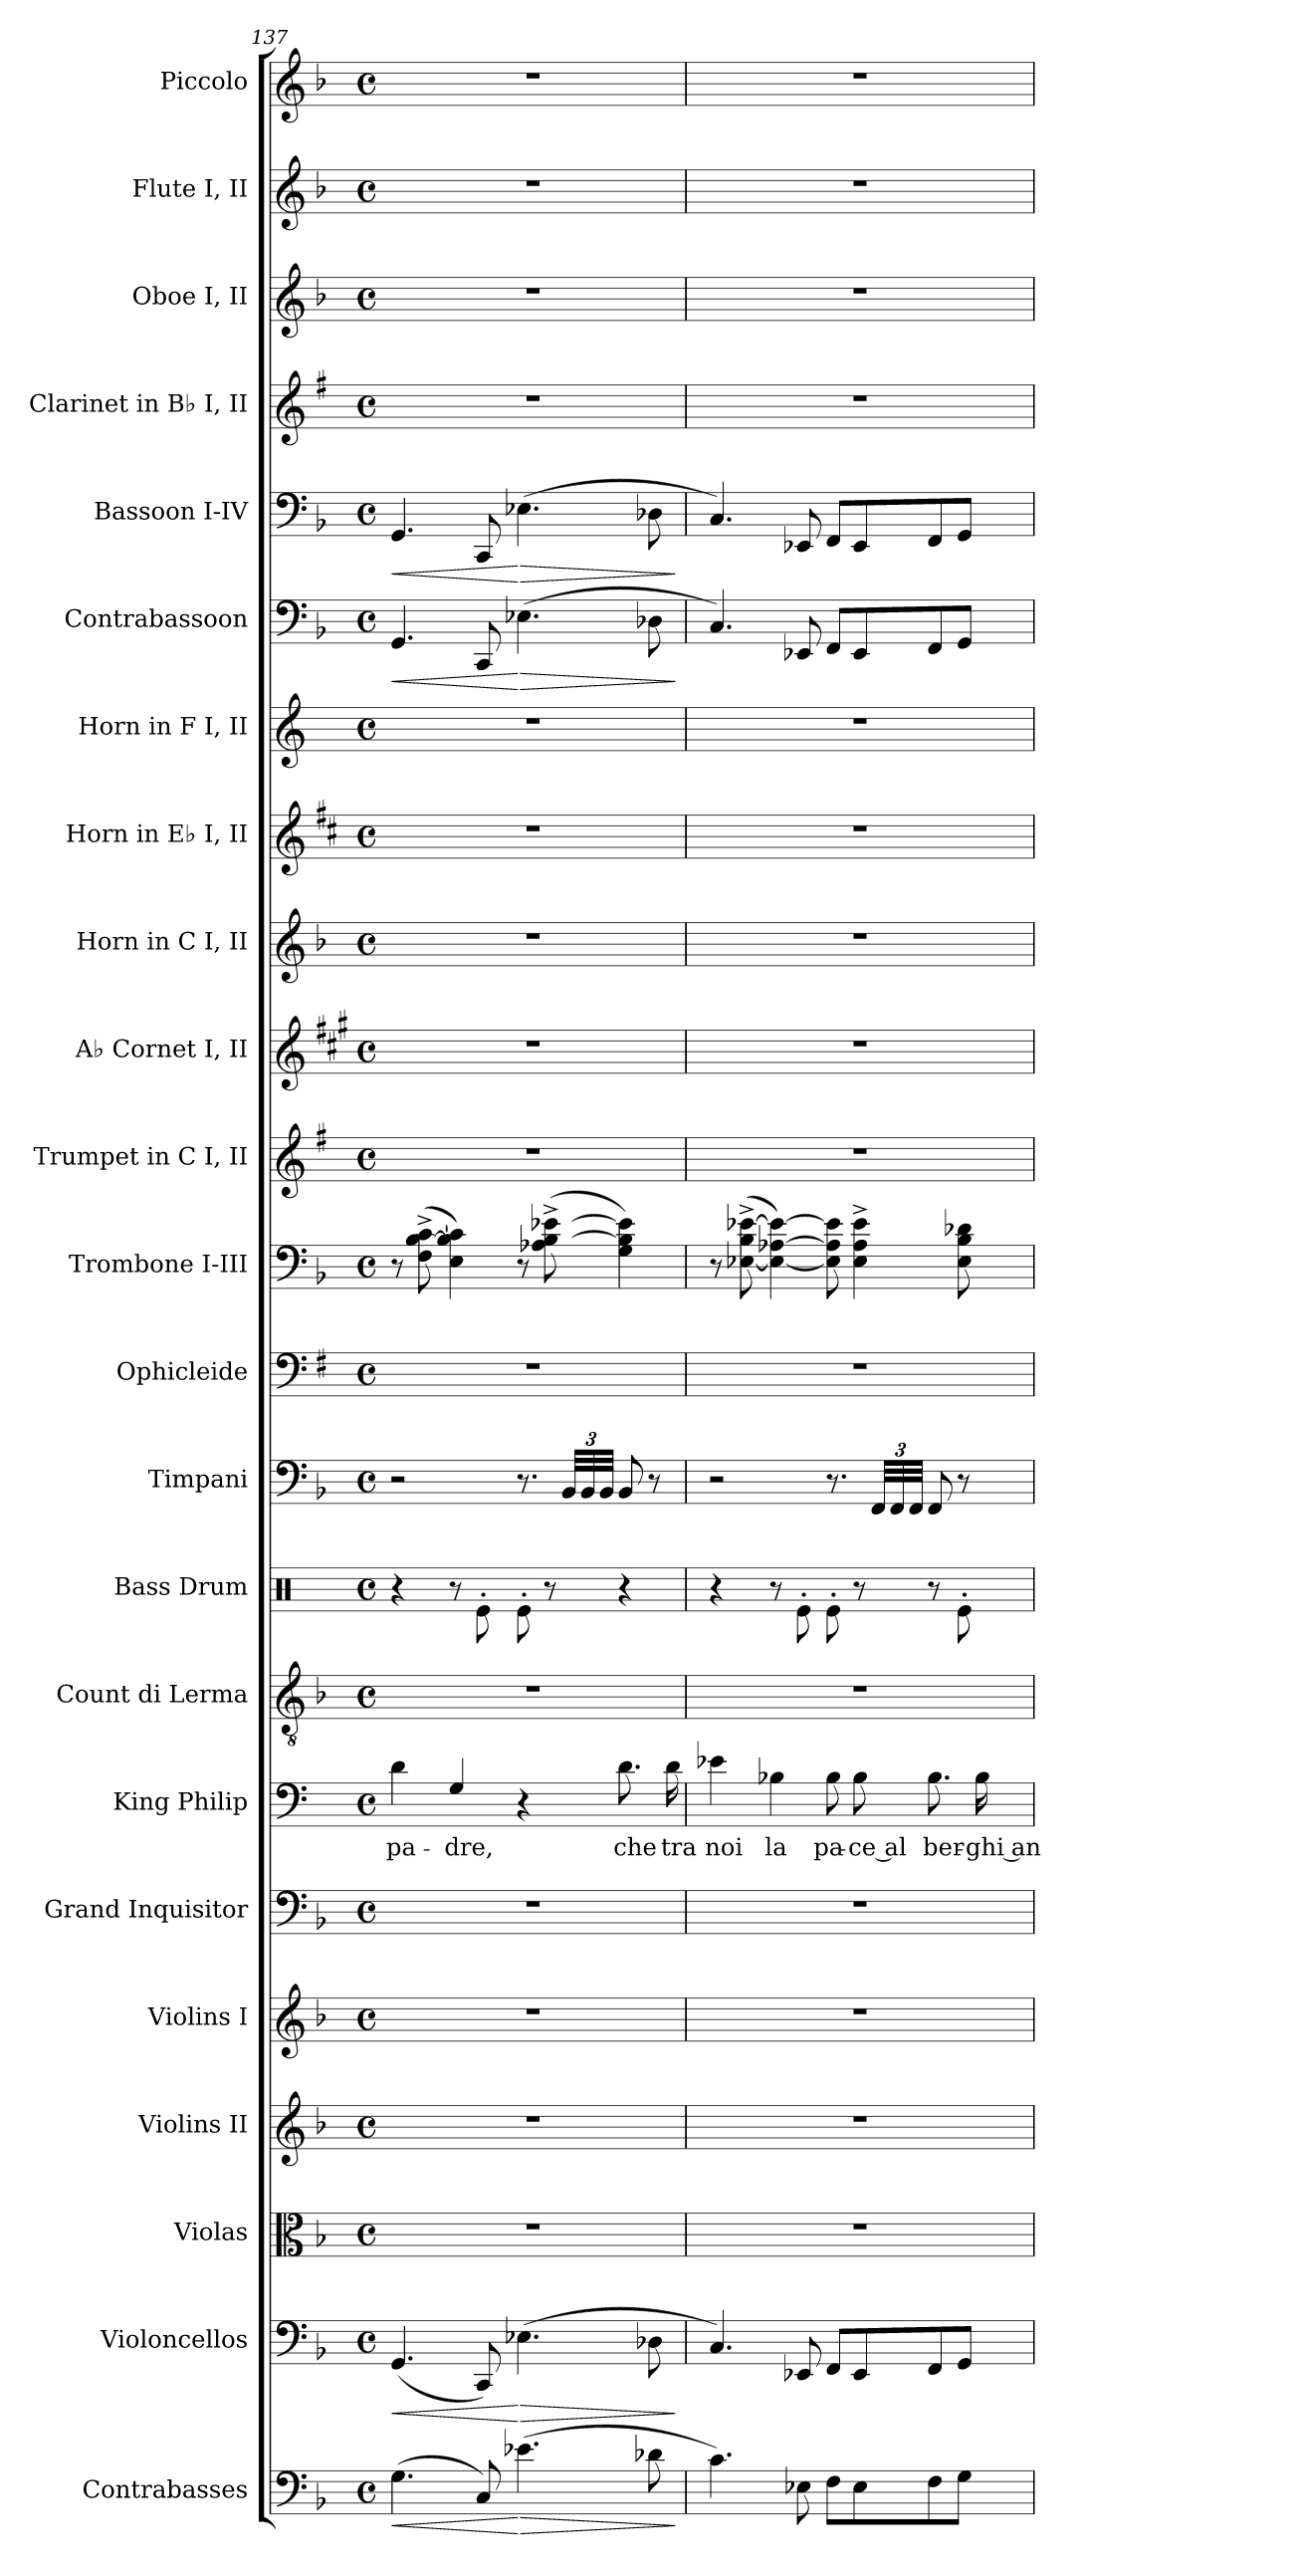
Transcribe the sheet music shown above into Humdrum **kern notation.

**kern	**dynam	**kern	**dynam	**kern	**kern	**kern	**kern	**kern	**text	**kern	**kern	**kern	**kern	**kern	**kern	**kern	**kern	**kern	**kern	**kern	**dynam	**kern	**dynam	**kern	**kern	**kern	**kern
*part23	*part23	*part22	*part22	*part21	*part20	*part19	*part18	*part17	*part17	*part16	*part15	*part14	*part13	*part12	*part11	*part10	*part9	*part8	*part7	*part6	*part6	*part5	*part5	*part4	*part3	*part2	*part1
*staff23	*staff23	*staff22	*staff22	*staff21	*staff20	*staff19	*staff18	*staff17	*staff17	*staff16	*staff15	*staff14	*staff13	*staff12	*staff11	*staff10	*staff9	*staff8	*staff7	*staff6	*staff6	*staff5	*staff5	*staff4	*staff3	*staff2	*staff1
*I"Contrabasses	*	*I"Violoncellos	*	*I"Violas	*I"Violins II	*I"Violins I	*I"Grand Inquisitor	*I"King Philip	*	*I"Count di Lerma	*I"Bass Drum	*I"Timpani	*I"Ophicleide	*I"Trombone I-III	*I"Trumpet in C I, II	*I"A♭ Cornet I, II	*I"Horn in C I, II	*I"Horn in E♭ I, II	*I"Horn in F I, II	*I"Contrabassoon	*	*I"Bassoon I-IV	*	*I"Clarinet in B♭ I, II	*I"Oboe I, II	*I"Flute I, II	*I"Piccolo
*I'Cb.	*	*I'Vc.	*	*I'Vla.	*I'Vln. II	*I'Vln. I	*I'G.I.	*I'K.P.	*	*I'di L.	*I'BD	*I'Timp.	*I'Oph.	*I'Tbn. I-III	*	*I'A ♭ Cnt. I, II	*	*	*	*I'Cbsn.	*	*I'Bsn. I-IV	*	*	*I'Ob. I, II	*I'Fl. I, II	*I'Picc.
*clefF4	*	*clefF4	*	*clefC3	*clefG2	*clefG2	*clefF4	*clefF4	*	*clefGv2	*clefX	*clefF4	*clefF4	*clefF4	*clefG2	*clefG2	*clefG2	*clefG2	*clefG2	*clefF4	*	*clefF4	*	*clefG2	*clefG2	*clefG2	*clefG2
*ITrd7c12	*	*	*	*	*	*	*	*ITrd4c7	*	*	*	*	*ITrd1c2	*	*ITrd1c2	*ITrd2c4	*ITrd7c12	*ITrd5c9	*ITrd4c7	*ITrd7c12	*	*	*	*ITrd1c2	*	*	*ITrd-7c-12
*k[b-]	*	*k[b-]	*	*k[b-]	*k[b-]	*k[b-]	*k[b-]	*k[b-]	*	*k[b-]	*k[]	*k[b-]	*k[b-]	*k[b-]	*k[b-]	*k[b-]	*k[b-]	*k[b-]	*k[b-]	*k[b-]	*	*k[b-]	*	*k[b-]	*k[b-]	*k[b-]	*k[b-]
*M4/4	*	*M4/4	*	*M4/4	*M4/4	*M4/4	*M4/4	*M4/4	*	*M4/4	*M4/4	*M4/4	*M4/4	*M4/4	*M4/4	*M4/4	*M4/4	*M4/4	*M4/4	*M4/4	*	*M4/4	*	*M4/4	*M4/4	*M4/4	*M4/4
*met(c)	*	*met(c)	*	*met(c)	*met(c)	*met(c)	*met(c)	*met(c)	*	*met(c)	*met(c)	*met(c)	*met(c)	*met(c)	*met(c)	*met(c)	*met(c)	*met(c)	*met(c)	*met(c)	*	*met(c)	*	*met(c)	*met(c)	*met(c)	*met(c)
=137	=137	=137	=137	=137	=137	=137	=137	=137	=137	=137	=137	=137	=137	=137	=137	=137	=137	=137	=137	=137	=137	=137	=137	=137	=137	=137	=137
!	!LO:HP:b	!	!LO:HP:b	!	!	!	!	!	!LO:LY:b	!	!	!	!	!	!	!	!	!	!	!	!LO:HP:b	!	!LO:HP:b	!	!	!	!
(>4.GG\	<	(<4.GG/	<	1r	1r	1r	1r	4G\	pa-	1r	4r	2r	1r	8r	1r	1r	1r	1r	1r	4.GGG/	<	4.GG/	<	1r	1r	1r	1r
.	.	.	.	.	.	.	.	.	.	.	.	.	.	(<8F\^ [8B-\^ [8c\^	.	.	.	.	.	.	.	.	.	.	.	.	.
!	!	!	!	!	!	!	!	!	!LO:LY:b	!	!	!	!	!	!	!	!	!	!	!	!	!	!	!	!	!	!
.	.	.	.	.	.	.	.	4C/	-dre,	.	8r	.	.	4E\ 4B-\] 4c\])	.	.	.	.	.	.	.	.	.	.	.	.	.
8CC/)	.	8CC/)	.	.	.	.	.	.	.	.	8Re'\	.	.	.	.	.	.	.	.	8CCC/	.	8CC/	.	.	.	.	.
!	!LO:HP:n=1:b	!	!LO:HP:n=1:b	!	!	!	!	!	!	!	!	!	!	!	!	!	!	!	!	!	!LO:HP:n=1:b	!	!LO:HP:n=1:b	!	!	!	!
(>4.E-X\	[ >	(>4.E-X\	[ >	.	.	.	.	4r	.	.	8Re'\	8.r	.	8r	.	.	.	.	.	(>4.EE-X\	[ >	(>4.E-X\	[ >	.	.	.	.
.	.	.	.	.	.	.	.	.	.	.	8r	.	.	(<8A-X\^ [8B-\^ [8e-i\^	.	.	.	.	.	.	.	.	.	.	.	.	.
*	*	*	*	*	*	*	*	*	*	*	*	*Xbrackettup	*	*	*	*	*	*	*	*	*	*	*	*	*	*	*
.	.	.	.	.	.	.	.	.	.	.	.	48BB-/LLL	.	.	.	.	.	.	.	.	.	.	.	.	.	.	.
.	.	.	.	.	.	.	.	.	.	.	.	48BB-/	.	.	.	.	.	.	.	.	.	.	.	.	.	.	.
.	.	.	.	.	.	.	.	.	.	.	.	48BB-/JJJ	.	.	.	.	.	.	.	.	.	.	.	.	.	.	.
!	!	!	!	!	!	!	!	!	!LO:LY:b	!	!	!	!	!	!	!	!	!	!	!	!	!	!	!	!	!	!
.	.	.	.	.	.	.	.	8.G\	che	.	4r	8BB-/	.	4G\ 4B-\] 4e-\])	.	.	.	.	.	.	.	.	.	.	.	.	.
8D-X\	.	8D-X\	.	.	.	.	.	.	.	.	.	8r	.	.	.	.	.	.	.	8DD-X\	.	8D-X\	.	.	.	.	.
!	!	!	!	!	!	!	!	!	!LO:LY:b	!	!	!	!	!	!	!	!	!	!	!	!	!	!	!	!	!	!
.	.	.	.	.	.	.	.	16G\	tra	.	.	.	.	.	.	.	.	.	.	.	.	.	.	.	.	.	.
.	]	.	]	.	.	.	.	.	.	.	.	.	.	.	.	.	.	.	.	.	]	.	]	.	.	.	.
!!LO:PB:g=z
=138	=138	=138	=138	=138	=138	=138	=138	=138	=138	=138	=138	=138	=138	=138	=138	=138	=138	=138	=138	=138	=138	=138	=138	=138	=138	=138	=138
*	*	*	*	*	*	*	*	*	*	*	*	*	*	*	*	*	*	*	*	*	*	*	*	*	*	*	*MM56
!	!	!	!	!	!	!	!	!	!LO:LY:b	!	!	!	!	!	!	!	!	!	!	!	!	!	!	!	!	!	!
4.C\)	.	4.C/)	.	1r	1r	1r	1r	4A-X\	noi	1r	4r	2r	1r	8r	1r	1r	1r	1r	1r	4.CC/)	.	4.C/)	.	1r	1r	1r	1r
.	.	.	.	.	.	.	.	.	.	.	.	.	.	(<[8E-i\^ 8B-\^ [8e-X\^	.	.	.	.	.	.	.	.	.	.	.	.	.
!	!	!	!	!	!	!	!	!	!LO:LY:b	!	!	!	!	!	!	!	!	!	!	!	!	!	!	!	!	!	!
.	.	.	.	.	.	.	.	4E-X\	la	.	8r	.	.	4E-\_ [4A-X\ 4e-\_)	.	.	.	.	.	.	.	.	.	.	.	.	.
8EE-X\	.	8EE-X/	.	.	.	.	.	.	.	.	8Re'\	.	.	.	.	.	.	.	.	8EEE-X/	.	8EE-X/	.	.	.	.	.
!	!	!	!	!	!	!	!	!	!LO:LY:b	!	!	!	!	!	!	!	!	!	!	!	!	!	!	!	!	!	!
8FF\L	.	8FF/L	.	.	.	.	.	8E-\	pa-	.	8Re'\	8.r	.	8E-\] 8A-\] 8e-\]	.	.	.	.	.	8FFF/L	.	8FF/L	.	.	.	.	.
!	!	!	!	!	!	!	!	!	!LO:LY:b	!	!	!	!	!	!	!	!	!	!	!	!	!	!	!	!	!	!
8EE-\	.	8EE-/	.	.	.	.	.	8E-\	ce al	.	8r	.	.	4E-\^ 4A-\^ 4e-\^	.	.	.	.	.	8EEE-/	.	8EE-/	.	.	.	.	.
.	.	.	.	.	.	.	.	.	.	.	.	48FF/LLL	.	.	.	.	.	.	.	.	.	.	.	.	.	.	.
.	.	.	.	.	.	.	.	.	.	.	.	48FF/	.	.	.	.	.	.	.	.	.	.	.	.	.	.	.
.	.	.	.	.	.	.	.	.	.	.	.	48FF/JJJ	.	.	.	.	.	.	.	.	.	.	.	.	.	.	.
!	!	!	!	!	!	!	!	!	!LO:LY:b	!	!	!	!	!	!	!	!	!	!	!	!	!	!	!	!	!	!
8FF\	.	8FF/	.	.	.	.	.	8.E-\	-ber-	.	8r	8FF/	.	.	.	.	.	.	.	8FFF/	.	8FF/	.	.	.	.	.
8GG\J	.	8GG/J	.	.	.	.	.	.	.	.	8Re'\	8r	.	8E-\ 8B-\ 8d-X\	.	.	.	.	.	8GGG/J	.	8GG/J	.	.	.	.	.
!	!	!	!	!	!	!	!	!	!LO:LY:b	!	!	!	!	!	!	!	!	!	!	!	!	!	!	!	!	!	!
.	.	.	.	.	.	.	.	16E-\	ghi an	.	.	.	.	.	.	.	.	.	.	.	.	.	.	.	.	.	.
=	=	=	=	=	=	=	=	=	=	=	=	=	=	=	=	=	=	=	=	=	=	=	=	=	=	=	=
*-	*-	*-	*-	*-	*-	*-	*-	*-	*-	*-	*-	*-	*-	*-	*-	*-	*-	*-	*-	*-	*-	*-	*-	*-	*-	*-	*-
